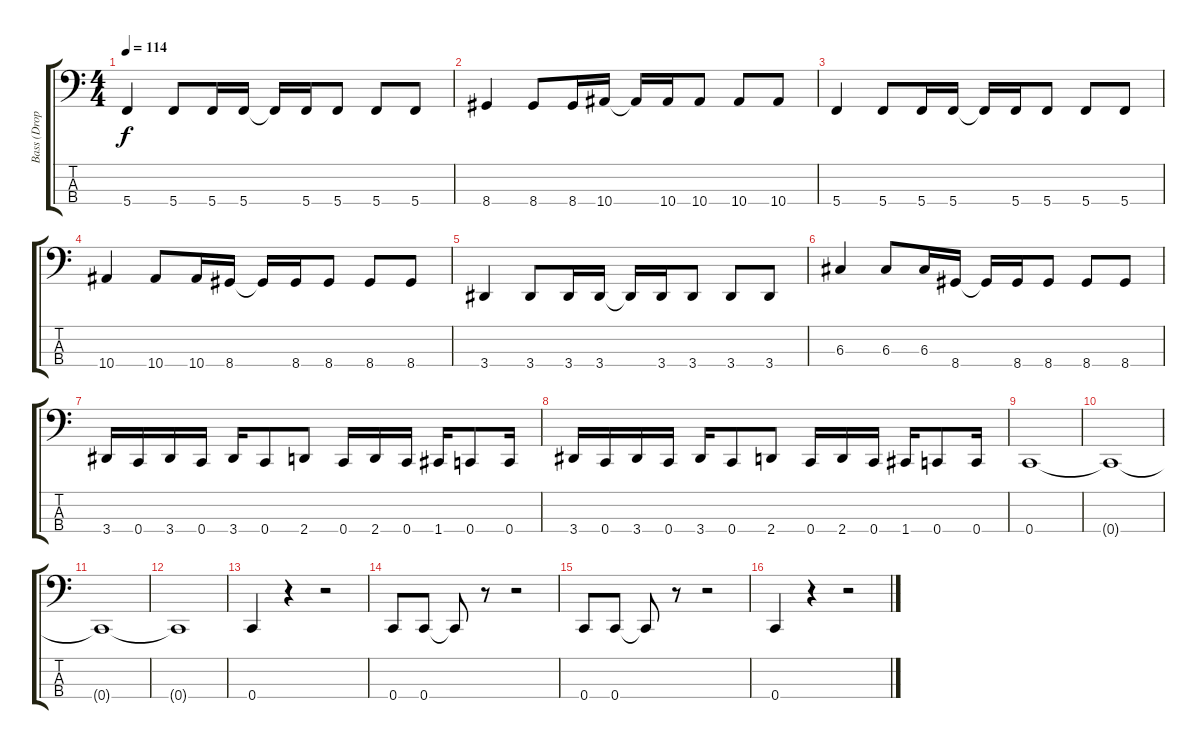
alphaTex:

\track ("Bass (Drop C)" "Bass (Drop") {instrument electricbasspick}
\staff {score tabs}
\tuning (F2 C2 G1 C1) {hide}
\ts (4 4)
\tempo 114
\clef f4
\ks c
5.4.4{dy f} 5.4.8 5.4.16 5.4.16 5.4{t}.16 5.4.16 5.4.8 5.4.8 5.4.8 |
8.4.4 8.4.8 8.4.16 10.4.16 10.4{t}.16 10.4.16 10.4.8 10.4.8 10.4.8 |
5.4.4 5.4.8 5.4.16 5.4.16 5.4{t}.16 5.4.16 5.4.8 5.4.8 5.4.8 |
10.4.4 10.4.8 10.4.16 8.4.16 8.4{t}.16 8.4.16 8.4.8 8.4.8 8.4.8 |
3.4.4 3.4.8 3.4.16 3.4.16 3.4{t}.16 3.4.16 3.4.8 3.4.8 3.4.8 |
6.3.4 6.3.8 6.3.16 8.4.16 8.4{t}.16 8.4.16 8.4.8 8.4.8 8.4.8 |
3.4.16 0.4.16 3.4.16 0.4.16 3.4.16 0.4.8 2.4.8 0.4.16 2.4.16 0.4.16 1.4.16 0.4.8 0.4.16 |
3.4.16 0.4.16 3.4.16 0.4.16 3.4.16 0.4.8 2.4.8 0.4.16 2.4.16 0.4.16 1.4.16 0.4.8 0.4.16 |
0.4.1 |
0.4{t}.1 |
0.4{t}.1 |
0.4{t}.1 |
0.4.4 r.4 r.2 |
0.4.8 0.4.8 0.4{t}.8 r.8 r.2 |
0.4.8 0.4.8 0.4{t}.8 r.8 r.2 |
0.4.4 r.4 r.2
